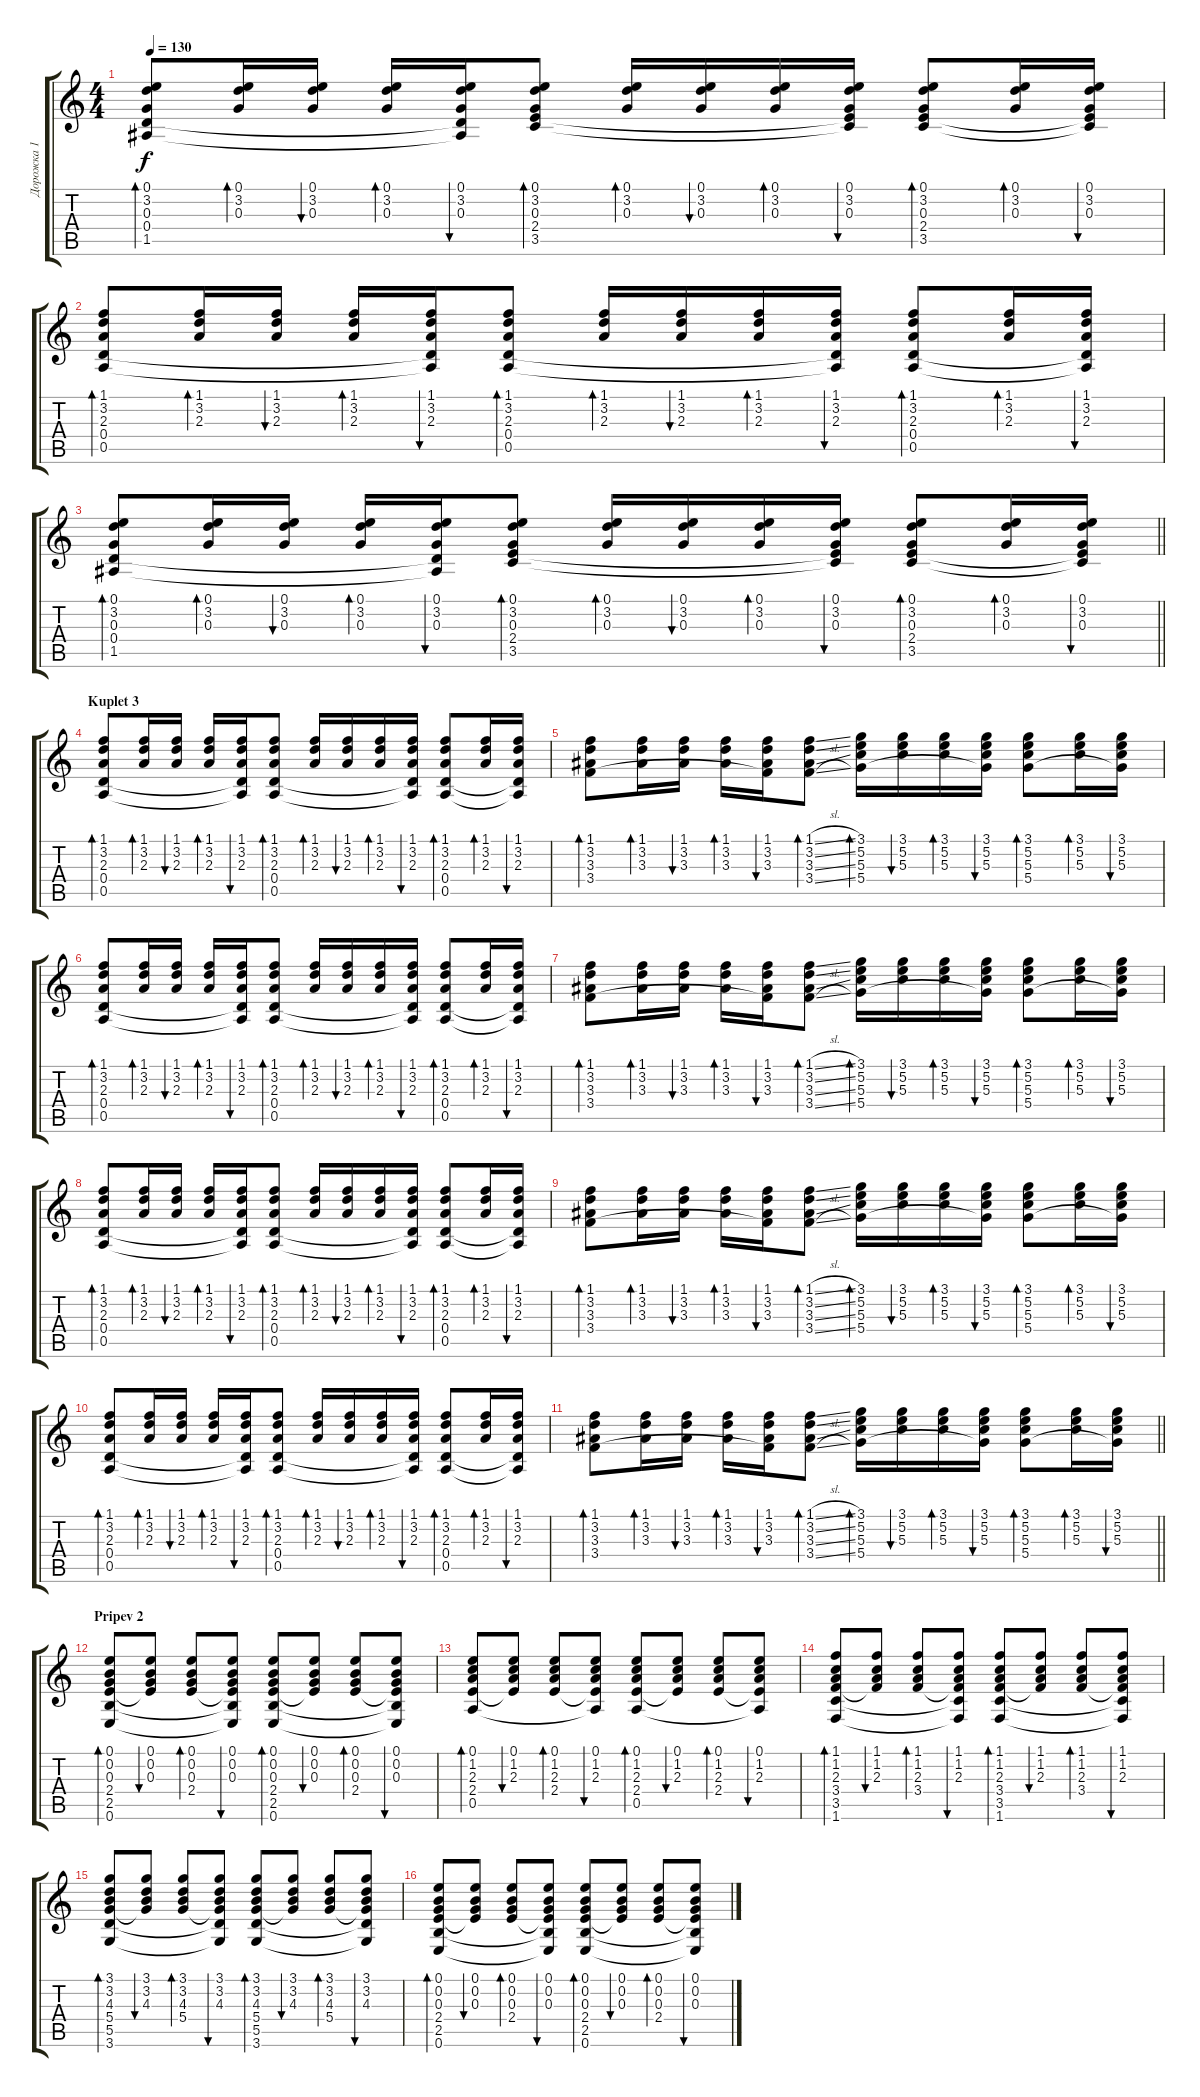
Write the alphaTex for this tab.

\track ("Дорожка 1" "Дорожка 1") {instrument acousticguitarsteel}
\staff {score tabs}
\tuning (E4 B3 G3 D3 A2 E2) {hide}
\ts (4 4)
\tempo 130
\clef g2
\ks c
(0.1 3.2 0.3 0.4 1.5).8{bd 60 dy f} (0.1 3.2 0.3).16{bd 60} (0.1 3.2 0.3).16{bu 60} (0.1 3.2 0.3).16{bd 60} (0.1 3.2 0.3 0.4{t} 1.5{t}).16{bu 60} (0.1 3.2 0.3 2.4 3.5).8{bd 60} (0.1 3.2 0.3).16{bd 60} (0.1 3.2 0.3).16{bu 60} (0.1 3.2 0.3).16{bd 60} (0.1 3.2 0.3 2.4{t} 3.5{t}).16{bu 60} (0.1 3.2 0.3 2.4 3.5).8{bd 60} (0.1 3.2 0.3).16{bd 60} (0.1 3.2 0.3 2.4{t} 3.5{t}).16{bu 60} |
(1.1 3.2 2.3 0.4 0.5).8{bd 60} (1.1 3.2 2.3).16{bd 60} (1.1 3.2 2.3).16{bu 60} (1.1 3.2 2.3).16{bd 60} (1.1 3.2 2.3 0.4{t} 0.5{t}).16{bu 60} (1.1 3.2 2.3 0.4 0.5).8{bd 60} (1.1 3.2 2.3).16{bd 60} (1.1 3.2 2.3).16{bu 60} (1.1 3.2 2.3).16{bd 60} (1.1 3.2 2.3 0.4{t} 0.5{t}).16{bu 60} (1.1 3.2 2.3 0.4 0.5).8{bd 60} (1.1 3.2 2.3).16{bd 60} (1.1 3.2 2.3 0.4{t} 0.5{t}).16{bu 60} |
\barLineRight lightlight
(0.1 3.2 0.3 0.4 1.5).8{bd 60} (0.1 3.2 0.3).16{bd 60} (0.1 3.2 0.3).16{bu 60} (0.1 3.2 0.3).16{bd 60} (0.1 3.2 0.3 0.4{t} 1.5{t}).16{bu 60} (0.1 3.2 0.3 2.4 3.5).8{bd 60} (0.1 3.2 0.3).16{bd 60} (0.1 3.2 0.3).16{bu 60} (0.1 3.2 0.3).16{bd 60} (0.1 3.2 0.3 2.4{t} 3.5{t}).16{bu 60} (0.1 3.2 0.3 2.4 3.5).8{bd 60} (0.1 3.2 0.3).16{bd 60} (0.1 3.2 0.3 2.4{t} 3.5{t}).16{bu 60} |
\section ("" "Kuplet 3")
(1.1 3.2 2.3 0.4 0.5).8{bd 60} (1.1 3.2 2.3).16{bd 60} (1.1 3.2 2.3).16{bu 60} (1.1 3.2 2.3).16{bd 60} (1.1 3.2 2.3 0.4{t} 0.5{t}).16{bu 60} (1.1 3.2 2.3 0.4 0.5).8{bd 60} (1.1 3.2 2.3).16{bd 60} (1.1 3.2 2.3).16{bu 60} (1.1 3.2 2.3).16{bd 60} (1.1 3.2 2.3 0.4{t} 0.5{t}).16{bu 60} (1.1 3.2 2.3 0.4 0.5).8{bd 60} (1.1 3.2 2.3).16{bd 60} (1.1 3.2 2.3 0.4{t} 0.5{t}).16{bu 60} |
(1.1 3.2 3.3 3.4).8{bd 60} (1.1 3.2 3.3).16{bd 60} (1.1 3.2 3.3).16{bu 60} (1.1 3.2 3.3).16{bd 60} (1.1 3.2 3.3 3.4{t}).16{bu 60} (1.1{sl} 3.2{sl} 3.3{sl} 3.4{sl}).8{bd 60} (3.1 5.2 5.3 5.4).16{bd 60} (3.1 5.2 5.3).16{bu 60} (3.1 5.2 5.3).16{bd 60} (3.1 5.2 5.3 5.4{t}).16{bu 60} (3.1 5.2 5.3 5.4).8{bd 60} (3.1 5.2 5.3).16{bd 60} (3.1 5.2 5.3 5.4{t}).16{bu 60} |
(1.1 3.2 2.3 0.4 0.5).8{bd 60} (1.1 3.2 2.3).16{bd 60} (1.1 3.2 2.3).16{bu 60} (1.1 3.2 2.3).16{bd 60} (1.1 3.2 2.3 0.4{t} 0.5{t}).16{bu 60} (1.1 3.2 2.3 0.4 0.5).8{bd 60} (1.1 3.2 2.3).16{bd 60} (1.1 3.2 2.3).16{bu 60} (1.1 3.2 2.3).16{bd 60} (1.1 3.2 2.3 0.4{t} 0.5{t}).16{bu 60} (1.1 3.2 2.3 0.4 0.5).8{bd 60} (1.1 3.2 2.3).16{bd 60} (1.1 3.2 2.3 0.4{t} 0.5{t}).16{bu 60} |
(1.1 3.2 3.3 3.4).8{bd 60} (1.1 3.2 3.3).16{bd 60} (1.1 3.2 3.3).16{bu 60} (1.1 3.2 3.3).16{bd 60} (1.1 3.2 3.3 3.4{t}).16{bu 60} (1.1{sl} 3.2{sl} 3.3{sl} 3.4{sl}).8{bd 60} (3.1 5.2 5.3 5.4).16{bd 60} (3.1 5.2 5.3).16{bu 60} (3.1 5.2 5.3).16{bd 60} (3.1 5.2 5.3 5.4{t}).16{bu 60} (3.1 5.2 5.3 5.4).8{bd 60} (3.1 5.2 5.3).16{bd 60} (3.1 5.2 5.3 5.4{t}).16{bu 60} |
(1.1 3.2 2.3 0.4 0.5).8{bd 60} (1.1 3.2 2.3).16{bd 60} (1.1 3.2 2.3).16{bu 60} (1.1 3.2 2.3).16{bd 60} (1.1 3.2 2.3 0.4{t} 0.5{t}).16{bu 60} (1.1 3.2 2.3 0.4 0.5).8{bd 60} (1.1 3.2 2.3).16{bd 60} (1.1 3.2 2.3).16{bu 60} (1.1 3.2 2.3).16{bd 60} (1.1 3.2 2.3 0.4{t} 0.5{t}).16{bu 60} (1.1 3.2 2.3 0.4 0.5).8{bd 60} (1.1 3.2 2.3).16{bd 60} (1.1 3.2 2.3 0.4{t} 0.5{t}).16{bu 60} |
(1.1 3.2 3.3 3.4).8{bd 60} (1.1 3.2 3.3).16{bd 60} (1.1 3.2 3.3).16{bu 60} (1.1 3.2 3.3).16{bd 60} (1.1 3.2 3.3 3.4{t}).16{bu 60} (1.1{sl} 3.2{sl} 3.3{sl} 3.4{sl}).8{bd 60} (3.1 5.2 5.3 5.4).16{bd 60} (3.1 5.2 5.3).16{bu 60} (3.1 5.2 5.3).16{bd 60} (3.1 5.2 5.3 5.4{t}).16{bu 60} (3.1 5.2 5.3 5.4).8{bd 60} (3.1 5.2 5.3).16{bd 60} (3.1 5.2 5.3 5.4{t}).16{bu 60} |
(1.1 3.2 2.3 0.4 0.5).8{bd 60} (1.1 3.2 2.3).16{bd 60} (1.1 3.2 2.3).16{bu 60} (1.1 3.2 2.3).16{bd 60} (1.1 3.2 2.3 0.4{t} 0.5{t}).16{bu 60} (1.1 3.2 2.3 0.4 0.5).8{bd 60} (1.1 3.2 2.3).16{bd 60} (1.1 3.2 2.3).16{bu 60} (1.1 3.2 2.3).16{bd 60} (1.1 3.2 2.3 0.4{t} 0.5{t}).16{bu 60} (1.1 3.2 2.3 0.4 0.5).8{bd 60} (1.1 3.2 2.3).16{bd 60} (1.1 3.2 2.3 0.4{t} 0.5{t}).16{bu 60} |
\barLineRight lightlight
(1.1 3.2 3.3 3.4).8{bd 60} (1.1 3.2 3.3).16{bd 60} (1.1 3.2 3.3).16{bu 60} (1.1 3.2 3.3).16{bd 60} (1.1 3.2 3.3 3.4{t}).16{bu 60} (1.1{sl} 3.2{sl} 3.3{sl} 3.4{sl}).8{bd 60} (3.1 5.2 5.3 5.4).16{bd 60} (3.1 5.2 5.3).16{bu 60} (3.1 5.2 5.3).16{bd 60} (3.1 5.2 5.3 5.4{t}).16{bu 60} (3.1 5.2 5.3 5.4).8{bd 60} (3.1 5.2 5.3).16{bd 60} (3.1 5.2 5.3 5.4{t}).16{bu 60} |
\section ("" "Pripev 2")
(0.1 0.2 0.3 2.4 2.5 0.6).8{bd 60} (0.1 0.2 0.3 2.4{t}).8{bu 60} (0.1 0.2 0.3 2.4).8{bd 60} (0.1 0.2 0.3 2.4{t} 2.5{t} 0.6{t}).8{bu 60} (0.1 0.2 0.3 2.4 2.5 0.6).8{bd 60} (0.1 0.2 0.3 2.4{t}).8{bu 60} (0.1 0.2 0.3 2.4).8{bd 60} (0.1 0.2 0.3 2.4{t} 2.5{t} 0.6{t}).8{bu 60} |
(0.1 1.2 2.3 2.4 0.5).8{bd 60} (0.1 1.2 2.3 2.4{t}).8{bu 60} (0.1 1.2 2.3 2.4).8{bd 60} (0.1 1.2 2.3 2.4{t} 0.5{t}).8{bu 60} (0.1 1.2 2.3 2.4 0.5).8{bd 60} (0.1 1.2 2.3 2.4{t}).8{bu 60} (0.1 1.2 2.3 2.4).8{bd 60} (0.1 1.2 2.3 2.4{t} 0.5{t}).8{bu 60} |
(1.1 1.2 2.3 3.4 3.5 1.6).8{bd 60} (1.1 1.2 2.3 3.4{t}).8{bu 60} (1.1 1.2 2.3 3.4).8{bd 60} (1.1 1.2 2.3 3.4{t} 3.5{t} 1.6{t}).8{bu 60} (1.1 1.2 2.3 3.4 3.5 1.6).8{bd 60} (1.1 1.2 2.3 3.4{t}).8{bu 60} (1.1 1.2 2.3 3.4).8{bd 60} (1.1 1.2 2.3 3.4{t} 3.5{t} 1.6{t}).8{bu 60} |
(3.1 3.2 4.3 5.4 5.5 3.6).8{bd 60} (3.1 3.2 4.3 5.4{t}).8{bu 60} (3.1 3.2 4.3 5.4).8{bd 60} (3.1 3.2 4.3 5.4{t} 5.5{t} 3.6{t}).8{bu 60} (3.1 3.2 4.3 5.4 5.5 3.6).8{bd 60} (3.1 3.2 4.3 5.4{t}).8{bu 60} (3.1 3.2 4.3 5.4).8{bd 60} (3.1 3.2 4.3 5.4{t} 5.5{t} 3.6{t}).8{bu 60} |
(0.1 0.2 0.3 2.4 2.5 0.6).8{bd 60} (0.1 0.2 0.3 2.4{t}).8{bu 60} (0.1 0.2 0.3 2.4).8{bd 60} (0.1 0.2 0.3 2.4{t} 2.5{t} 0.6{t}).8{bu 60} (0.1 0.2 0.3 2.4 2.5 0.6).8{bd 60} (0.1 0.2 0.3 2.4{t}).8{bu 60} (0.1 0.2 0.3 2.4).8{bd 60} (0.1 0.2 0.3 2.4{t} 2.5{t} 0.6{t}).8{bu 60}
